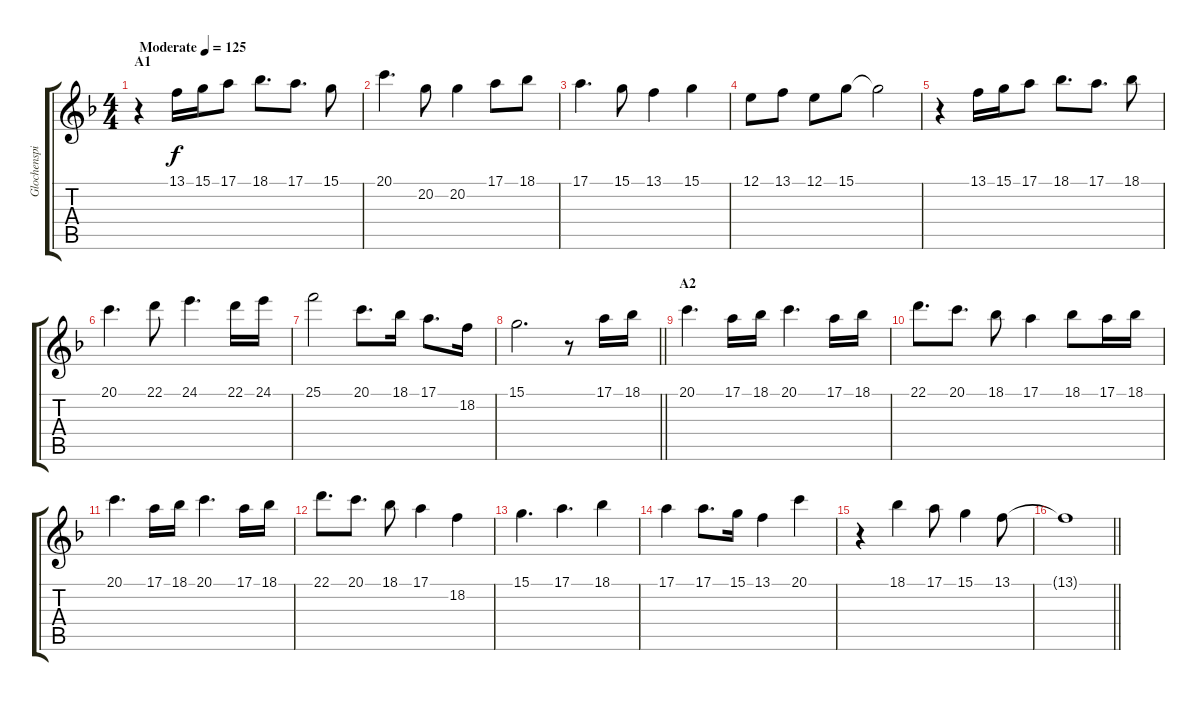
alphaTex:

\track ("Glochenspiel (M + R)" "Glochenspi") {instrument glockenspiel}
\staff {score tabs}
\tuning (E4 B3 G3 D3 A2 E2) {hide}
\ts (4 4)
\section ("" "A1")
\tempo (125 "Moderate")
\clef g2
\ks f
r.4{dy f volume 11 balance 7 instrument glockenspiel} 13.1.16 15.1.16 17.1.8 18.1.8{d} 17.1.8{d} 15.1.8 |
20.1.4{d} 20.2.8 20.2.4 17.1.8 18.1.8 |
17.1.4{d} 15.1.8 13.1.4 15.1.4 |
12.1.8 13.1.8 12.1.8 15.1.8 15.1{t}.2 |
r.4 13.1.16 15.1.16 17.1.8 18.1.8{d} 17.1.8{d} 18.1.8 |
20.1.4{d} 22.1.8 24.1.4{d} 22.1.16 24.1.16 |
25.1.2 20.1.8{d} 18.1.16 17.1.8{d} 18.2.16 |
\barLineRight lightlight
15.1.2{d} r.8 17.1.16 18.1.16 |
\section ("" "A2")
20.1.4{d} 17.1.16 18.1.16 20.1.4{d} 17.1.16 18.1.16 |
22.1.8{d} 20.1.8{d} 18.1.8 17.1.4 18.1.8 17.1.16 18.1.16 |
20.1.4{d} 17.1.16 18.1.16 20.1.4{d} 17.1.16 18.1.16 |
22.1.8{d} 20.1.8{d} 18.1.8 17.1.4 18.2.4 |
15.1.4{d} 17.1.4{d} 18.1.4 |
17.1.4 17.1.8{d} 15.1.16 13.1.4 20.1.4 |
r.4 18.1.4 17.1.8 15.1.4 13.1.8 |
\barLineRight lightlight
13.1{t}.1
